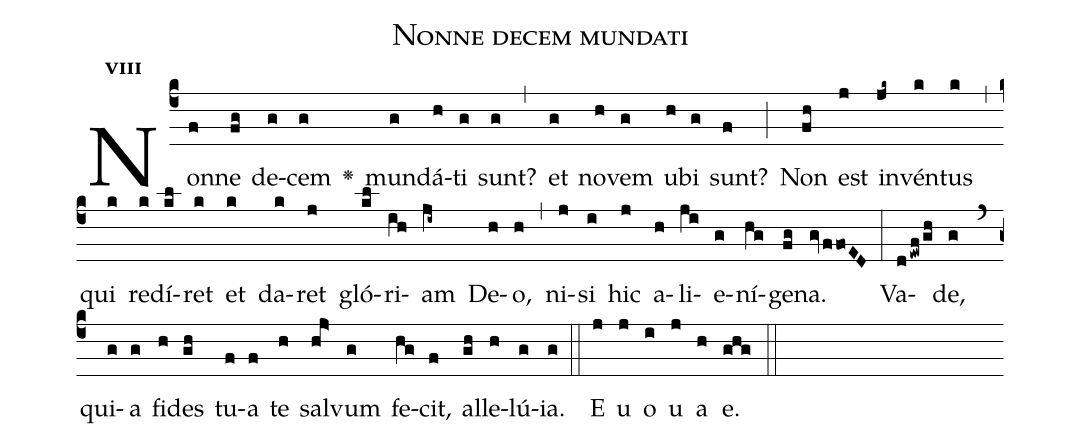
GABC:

name:Nonne decem mundati;
office-part:Antiphona;
mode:8;
%%
initial-style: 1;
name: Nonne decem mundati;
book: Antiphonae & Responsoria/Tomus IV, p. 160;
occasion: Dominica XXVIII per Annum;
office-part: Vesperae Ant Mc;
annotation: 8g2;
centering-scheme: english;
font: OFLSortsMillGoudy;
height: 11;
width: 4.5;
%%
(c4)Non(f)ne(fg) de(g)cem(g) <v>\greheightstar</v>() mun(g)dá(h)ti(g) sunt?(g) (,) et(g) no(h)vem(g) u(h)bi(g) sunt?(f) (;) Non(fh) est(j) in(jk~)vén(k)tus(k) (,) qui(k) red(k)í(kl)ret(k) et(k) da(k)ret(j) gló(kl)ri(ih)am(ji~) De(h)o,(h) (,) ni(j)si(i) hic(j) a(h)li(ji)e(g)ní(hg)ge(fg)na.(gvffoED) (:) Va(dewf/gh)de,(g) (`) qui(g)a(g) fi(h)des(gh) tu(f)a(f) te(h) sal(hj>)vum(g) fe(hg)cit,(f) al(gh)le(h)lú(g)ia.(g) (::) E(j) u(j) o(i) u(j) a(h) e.(ghg) (::)
